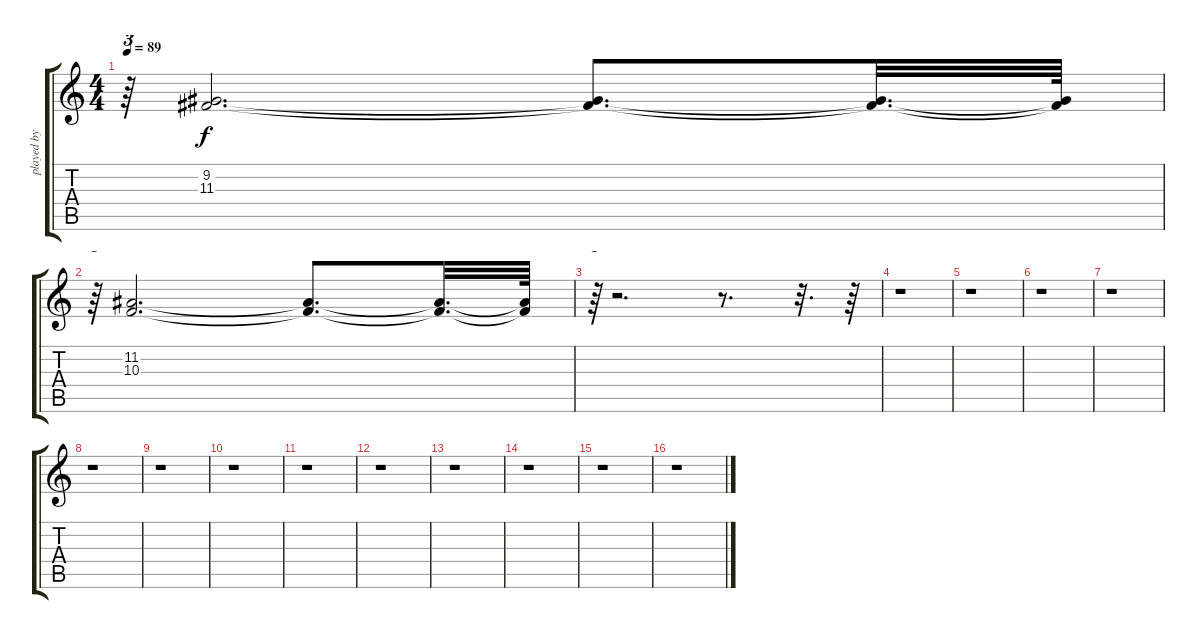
\track ("played by \"Rul\" Bravo" "played by ") {instrument pad4choir}
\staff {score tabs}
\tuning (E4 B3 G3 D3 A2 E2) {hide}
\ts (4 4)
\tempo 89
\clef g2
\ks c
r.64{tu (3 2) dy f} (9.2 11.3).2{d} (9.2{t} 11.3{t}).8{d} (9.2{t} 11.3{t}).32{d} (9.2{t} 11.3{t}).64 |
r.64{tu (3 2)} (11.2 10.3).2{d} (11.2{t} 10.3{t}).8{d} (11.2{t} 10.3{t}).32{d} (11.2{t} 10.3{t}).64 |
r.64{tu (3 2)} r.2{d} r.8{d} r.32{d} r.64 |
r.1 |
r.1 |
r.1 |
r.1 |
r.1 |
r.1 |
r.1 |
r.1 |
r.1 |
r.1 |
r.1 |
r.1 |
r.1
